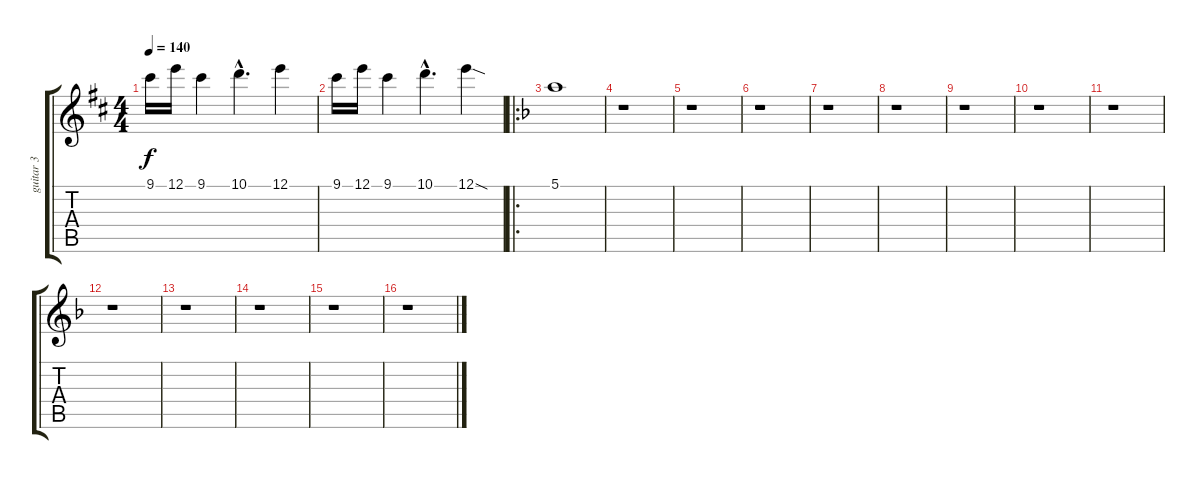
\track ("guitar 3" "guitar 3") {instrument overdrivenguitar}
\staff {score tabs}
\tuning (E4 B3 G3 D3 A2 E2) {hide}
\ts (4 4)
\tempo 140
\clef g2
\ks d
9.1.16{dy f} 12.1.16 9.1.4 10.1{hac}.4{d} 12.1.4 |
9.1.16 12.1.16 9.1.4 10.1{hac}.4{d} 12.1{sod}.4 |
\ro
\ks dminor
5.1.1 |
r.1 |
r.1 |
r.1 |
r.1 |
r.1 |
r.1 |
r.1 |
r.1 |
r.1 |
r.1 |
r.1 |
r.1 |
r.1
